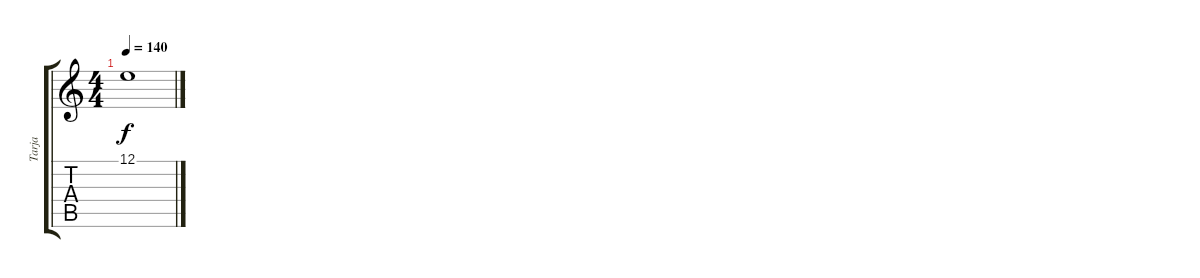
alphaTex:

\track ("Tarja" "Tarja") {instrument lead6voice}
\staff {score tabs}
\tuning (E4 B3 G3 D3 A2 E2) {hide}
\ts (4 4)
\tempo 140
\clef g2
\ks c
12.1{t}.1{dy f}
